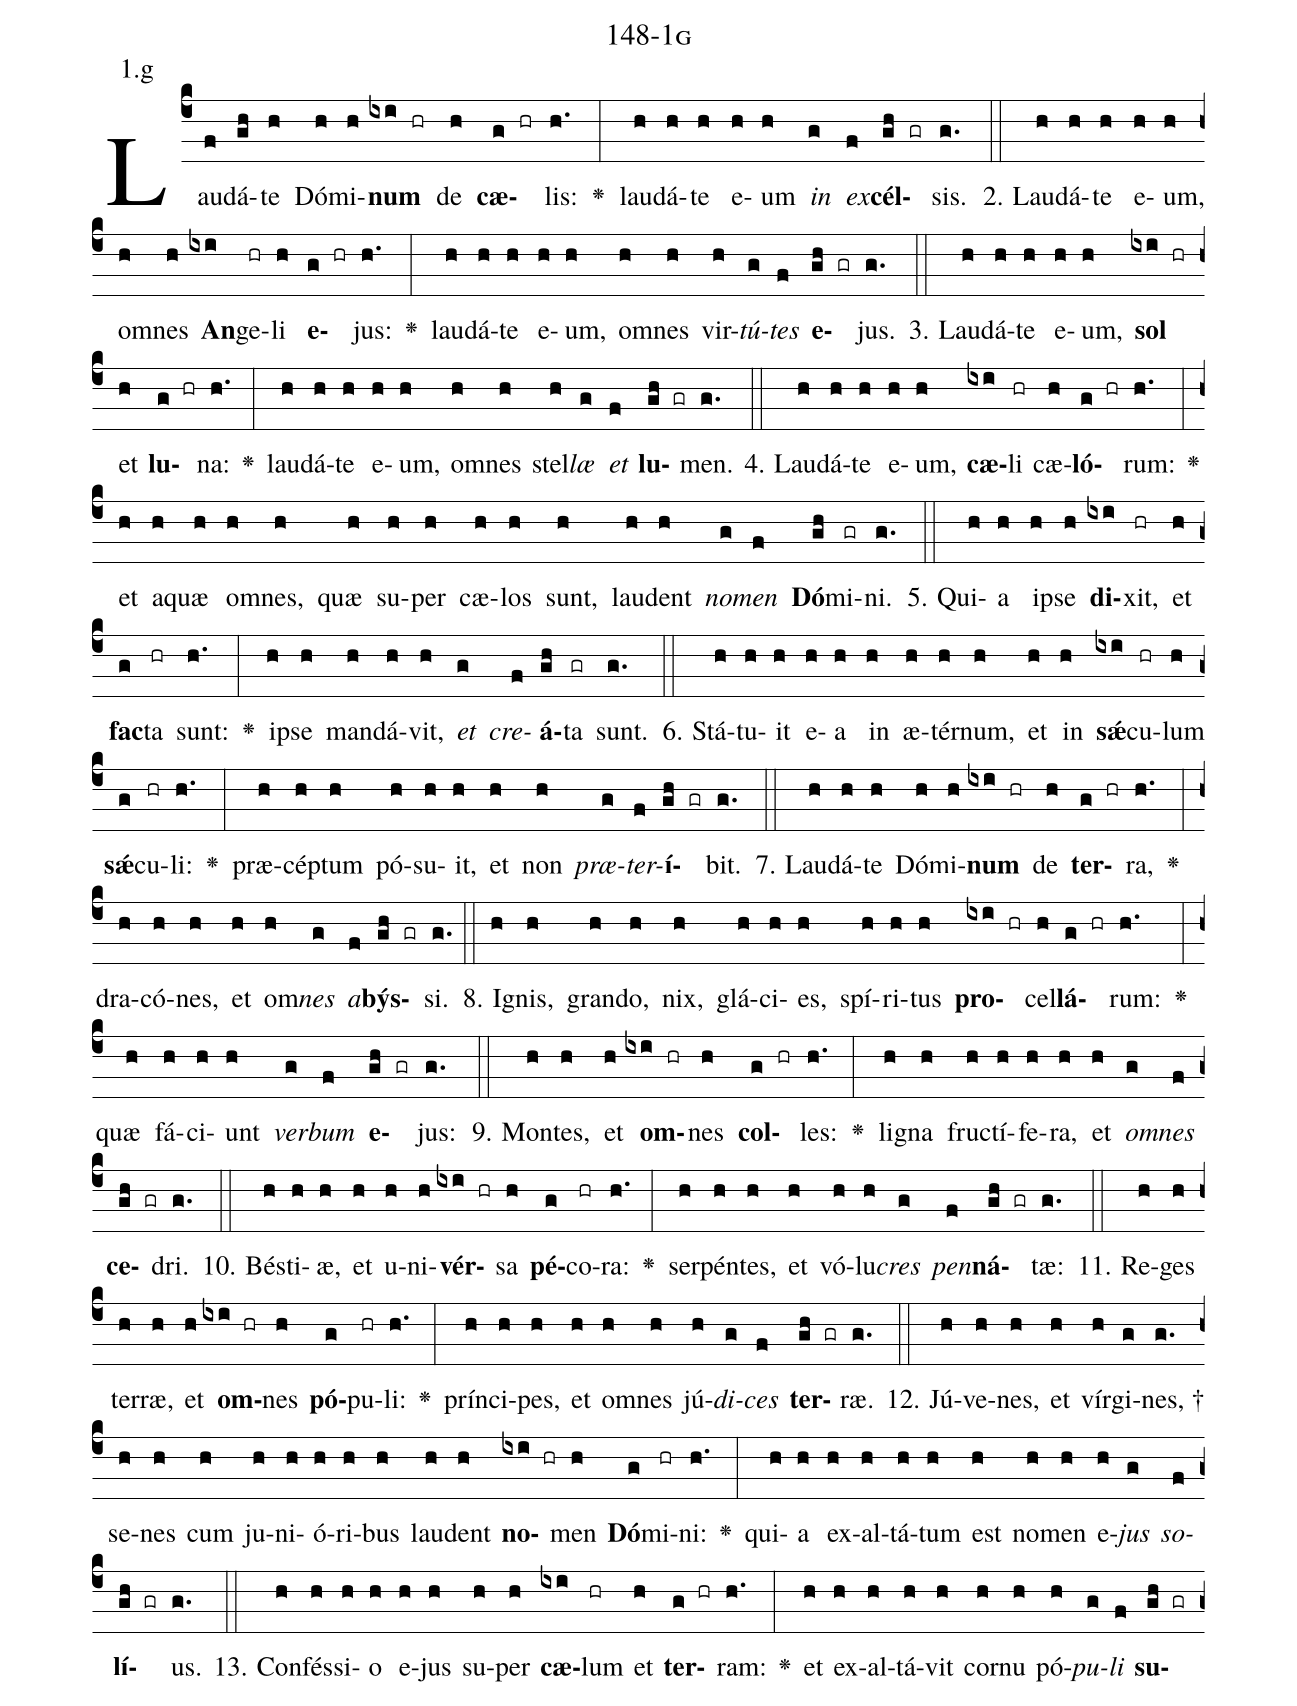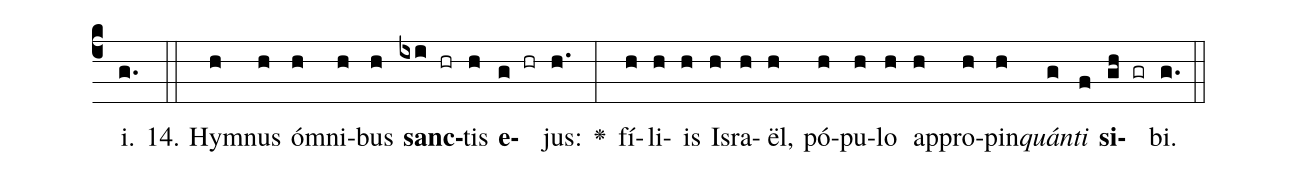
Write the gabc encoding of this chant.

name: 148-1g;
annotation: 1.g;
%%
(c4)Lau(f)dá(gh)te(h) Dó(h)mi(h)<b>num</b>(ixi hr) de(h) <b>cæ</b>(g hr)lis:(h.) <v>\greheightstar</v>(:) lau(h)dá(h)te(h) e(h)um(h) <i>in</i>(g) <i>ex</i>(f)<b>cél</b>(gh gr)sis.(g.) (::)
2. Lau(h)dá(h)te(h) e(h)um,(h) om(h)nes(h) <b>An</b>(ixi)ge(hr)li(h) <b>e</b>(g hr)jus:(h.) <v>\greheightstar</v>(:) lau(h)dá(h)te(h) e(h)um,(h) om(h)nes(h) vir(h)<i>tú</i>(g)<i>tes</i>(f) <b>e</b>(gh gr)jus.(g.) (::)
3. Lau(h)dá(h)te(h) e(h)um,(h) <b>sol</b>(ixi hr) et(h) <b>lu</b>(g hr)na:(h.) <v>\greheightstar</v>(:) lau(h)dá(h)te(h) e(h)um,(h) om(h)nes(h) stel(h)<i>læ</i>(g) <i>et</i>(f) <b>lu</b>(gh gr)men.(g.) (::)
4. Lau(h)dá(h)te(h) e(h)um,(h) <b>cæ</b>(ixi)li(hr) cæ(h)<b>ló</b>(g hr)rum:(h.) <v>\greheightstar</v>(:) et(h) a(h)quæ(h) om(h)nes,(h) quæ(h) su(h)per(h) cæ(h)los(h) sunt,(h) lau(h)dent(h) <i>no</i>(g)<i>men</i>(f) <b>Dó</b>(gh)mi(gr)ni.(g.) (::)
5. Qui(h)a(h) ip(h)se(h) <b>di</b>(ixi)xit,(hr) et(h) <b>fac</b>(g)ta(hr) sunt:(h.) <v>\greheightstar</v>(:) ip(h)se(h) man(h)dá(h)vit,(h) <i>et</i>(g) <i>cre</i>(f)<b>á</b>(gh)ta(gr) sunt.(g.) (::)
6. Stá(h)tu(h)it(h) e(h)a(h) in(h) æ(h)tér(h)num,(h) et(h) in(h) <b>sǽ</b>(ixi)cu(hr)lum(h) <b>sǽ</b>(g)cu(hr)li:(h.) <v>\greheightstar</v>(:) præ(h)cép(h)tum(h) pó(h)su(h)it,(h) et(h) non(h) <i>præ</i>(g)<i>ter</i>(f)<b>í</b>(gh gr)bit.(g.) (::)
7. Lau(h)dá(h)te(h) Dó(h)mi(h)<b>num</b>(ixi hr) de(h) <b>ter</b>(g hr)ra,(h.) <v>\greheightstar</v>(:) dra(h)có(h)nes,(h) et(h) om(h)<i>nes</i>(g) <i>a</i>(f)<b>býs</b>(gh gr)si.(g.) (::)
8. I(h)gnis,(h) gran(h)do,(h) nix,(h) glá(h)ci(h)es,(h) spí(h)ri(h)tus(h) <b>pro</b>(ixi hr)cel(h)<b>lá</b>(g hr)rum:(h.) <v>\greheightstar</v>(:) quæ(h) fá(h)ci(h)unt(h) <i>ver</i>(g)<i>bum</i>(f) <b>e</b>(gh gr)jus:(g.) (::)
9. Mon(h)tes,(h) et(h) <b>om</b>(ixi hr)nes(h) <b>col</b>(g hr)les:(h.) <v>\greheightstar</v>(:) li(h)gna(h) fruc(h)tí(h)fe(h)ra,(h) et(h) <i>om</i>(g)<i>nes</i>(f) <b>ce</b>(gh gr)dri.(g.) (::)
10. Bés(h)ti(h)æ,(h) et(h) u(h)ni(h)<b>vér</b>(ixi hr)sa(h) <b>pé</b>(g)co(hr)ra:(h.) <v>\greheightstar</v>(:) ser(h)pén(h)tes,(h) et(h) vó(h)lu(h)<i>cres</i>(g) <i>pen</i>(f)<b>ná</b>(gh gr)tæ:(g.) (::)
11. Re(h)ges(h) ter(h)ræ,(h) et(h) <b>om</b>(ixi hr)nes(h) <b>pó</b>(g)pu(hr)li:(h.) <v>\greheightstar</v>(:) prín(h)ci(h)pes,(h) et(h) om(h)nes(h) jú(h)<i>di</i>(g)<i>ces</i>(f) <b>ter</b>(gh gr)ræ.(g.) (::)
12. Jú(h)ve(h)nes,(h) et(h) vír(h)gi(g)nes, †(g.) se(h)nes(h) cum(h) ju(h)ni(h)ó(h)ri(h)bus(h) lau(h)dent(h) <b>no</b>(ixi hr)men(h) <b>Dó</b>(g)mi(hr)ni:(h.) <v>\greheightstar</v>(:) qui(h)a(h) ex(h)al(h)tá(h)tum(h) est(h) no(h)men(h) e(h)<i>jus</i>(g) <i>so</i>(f)<b>lí</b>(gh gr)us.(g.) (::)
13. Con(h)fés(h)si(h)o(h) e(h)jus(h) su(h)per(h) <b>cæ</b>(ixi)lum(hr) et(h) <b>ter</b>(g hr)ram:(h.) <v>\greheightstar</v>(:) et(h) ex(h)al(h)tá(h)vit(h) cor(h)nu(h) pó(h)<i>pu</i>(g)<i>li</i>(f) <b>su</b>(gh gr)i.(g.) (::)
14. Hym(h)nus(h) óm(h)ni(h)bus(h) <b>sanc</b>(ixi hr)tis(h) <b>e</b>(g hr)jus:(h.) <v>\greheightstar</v>(:) fí(h)li(h)is(h) Is(h)ra(h)ël,(h) pó(h)pu(h)lo(h) ap(h)pro(h)pin(h)<i>quán</i>(g)<i>ti</i>(f) <b>si</b>(gh gr)bi.(g.) (::)
